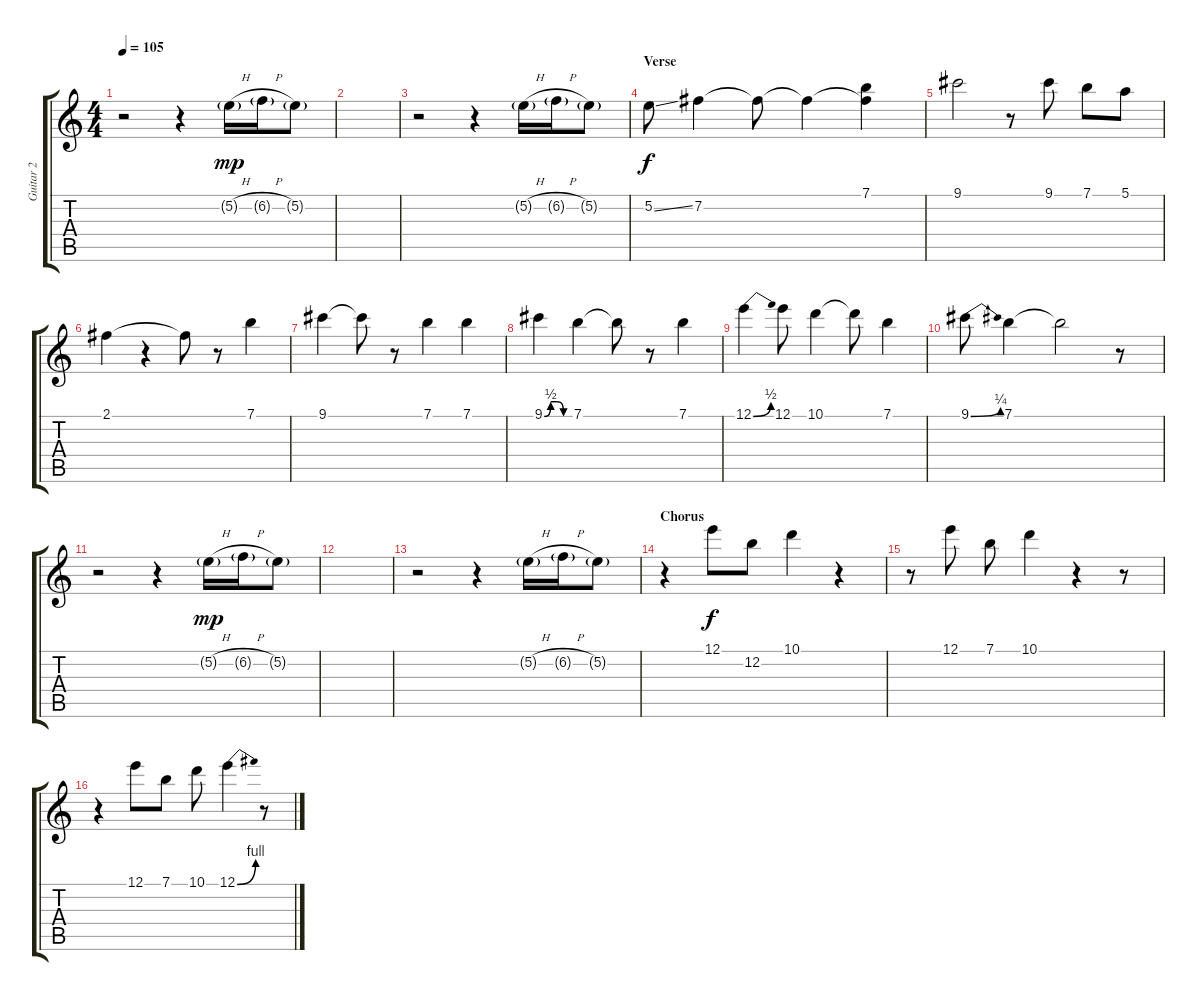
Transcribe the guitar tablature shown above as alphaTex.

\track ("Guitar 2" "Guitar 2") {instrument electricguitarjazz}
\staff {score tabs}
\tuning (E4 B3 G3 D3 A2 E2) {hide}
\ts (4 4)
\tempo 105
\clef g2
\ks c
r.2{dy f} r.4 5.2{h g}.16{dy mp} 6.2{h g}.16 5.2{g}.8 |
|
r.2 r.4 5.2{h g}.16 6.2{h g}.16 5.2{g}.8 |
\section ("" "Verse")
5.2{ss}.8{dy f} 7.2.4 7.2{t}.8 7.2{t}.4 (7.1 7.2{t}).4 |
9.1.2 r.8 9.1.8 7.1.8 5.1.8 |
2.1.4 r.4 2.1{t}.8 r.8 7.1.4 |
9.1.4 9.1{t}.8 r.8 7.1.4 7.1.4 |
9.1{be (custom 0 0 15 2 30 2 45 0 60 0)}.4 7.1.4 7.1{t}.8 r.8 7.1.4 |
12.1{be (bend 0 0 60 2)}.4 12.1.8 10.1.4 10.1{t}.8 7.1.4 |
9.1{be (bend 0 0 60 1)}.8 7.1.4 7.1{t}.2 r.8 |
r.2 r.4 5.2{h g}.16{dy mp} 6.2{h g}.16 5.2{g}.8 |
|
r.2 r.4 5.2{h g}.16 6.2{h g}.16 5.2{g}.8 |
\section ("" "Chorus")
r.4 12.1.8{dy f} 12.2.8 10.1.4 r.4 |
r.8 12.1.8 7.1.8 10.1.4 r.4 r.8 |
r.4 12.1.8 7.1.8 10.1.8 12.1{be (bend 0 0 60 4)}.4 r.8
